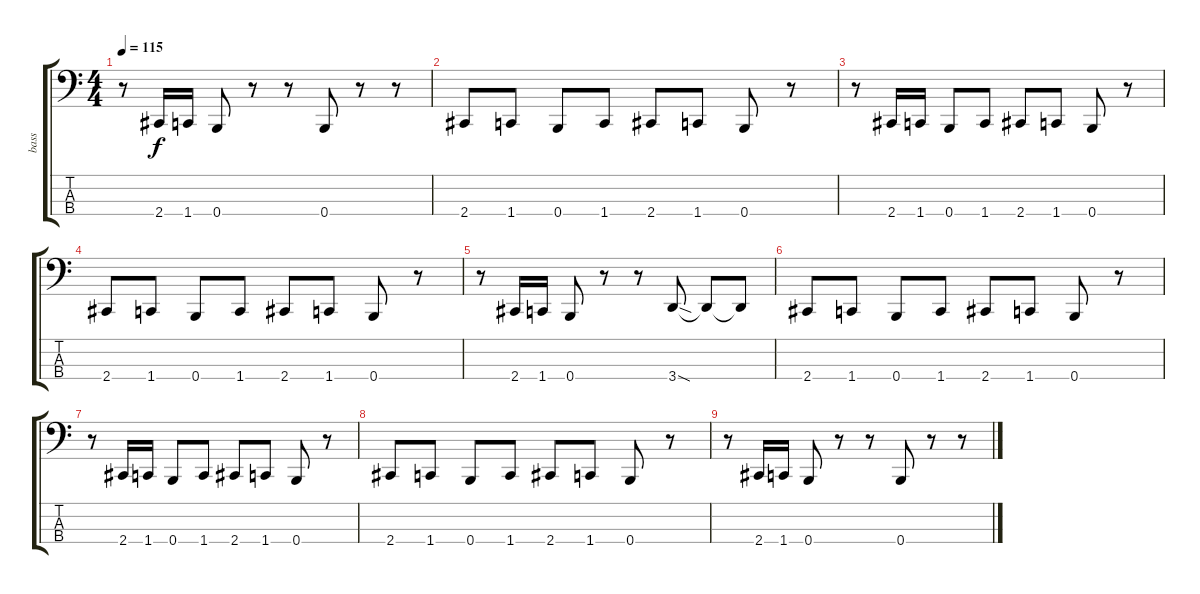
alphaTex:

\track ("bass" "bass") {instrument overdrivenguitar}
\staff {score tabs}
\tuning (E2 B1 Gb1 B0) {hide}
\ts (4 4)
\tempo 115
\clef f4
\ks c
r.8{dy f} 2.4.16 1.4.16 0.4.8 r.8 r.8 0.4.8 r.8 r.8 |
2.4.8 1.4.8 0.4.8 1.4.8 2.4.8 1.4.8 0.4.8 r.8 |
r.8 2.4.16 1.4.16 0.4.8 1.4.8 2.4.8 1.4.8 0.4.8 r.8 |
2.4.8 1.4.8 0.4.8 1.4.8 2.4.8 1.4.8 0.4.8 r.8 |
r.8 2.4.16 1.4.16 0.4.8 r.8 r.8 3.4{sod}.8 3.4{t}.8 3.4{t}.8 |
2.4.8 1.4.8 0.4.8 1.4.8 2.4.8 1.4.8 0.4.8 r.8 |
r.8 2.4.16 1.4.16 0.4.8 1.4.8 2.4.8 1.4.8 0.4.8 r.8 |
2.4.8 1.4.8 0.4.8 1.4.8 2.4.8 1.4.8 0.4.8 r.8 |
r.8 2.4.16 1.4.16 0.4.8 r.8 r.8 0.4.8 r.8 r.8
